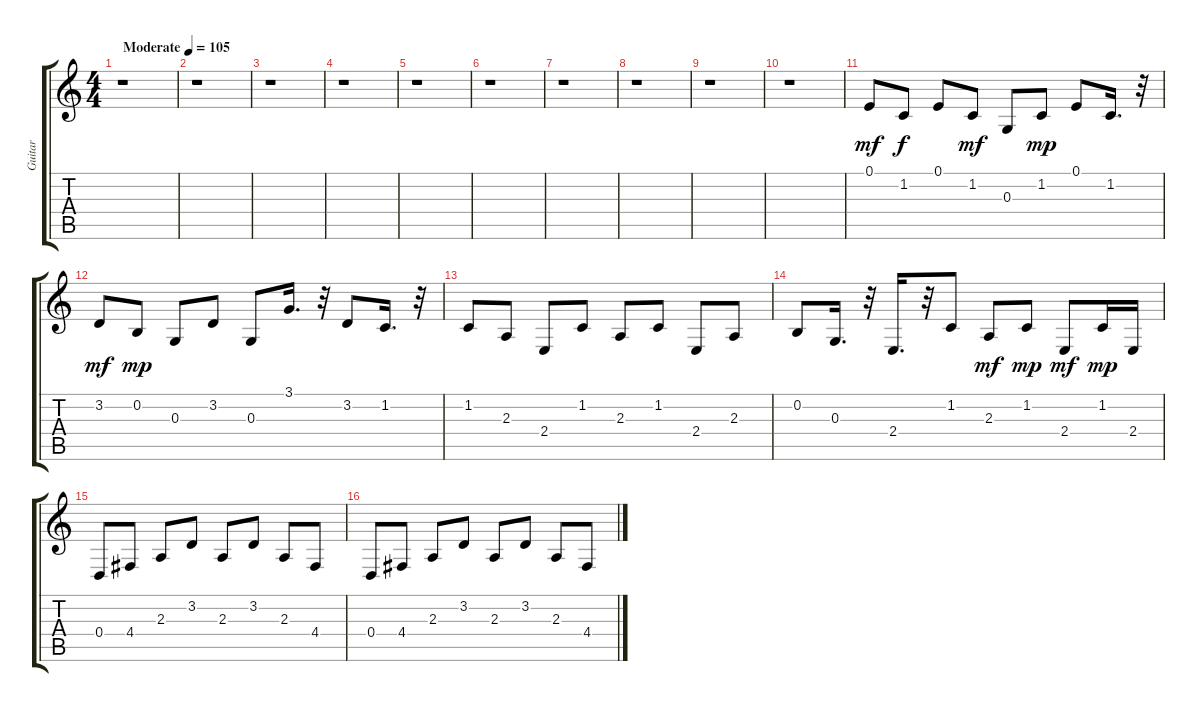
\track ("Guitar" "Guitar") {instrument altosax}
\staff {score tabs}
\tuning (E4 B3 G3 D3 A2 E2) {hide}
\ts (4 4)
\tempo (105 "Moderate")
\clef g2
\ks c
r.1{dy mf instrument altosax} |
r.1 |
r.1 |
r.1 |
r.1 |
r.1 |
r.1 |
r.1 |
r.1 |
r.1 |
0.1.8 1.2.8{dy f} 0.1.8 1.2.8{dy mf} 0.3.8 1.2.8{dy mp} 0.1.8 1.2.16{d} r.32 |
3.2.8{dy mf} 0.2.8{dy mp} 0.3.8 3.2.8 0.3.8 3.1.16{d} r.32 3.2.8 1.2.16{d} r.32 |
1.2.8 2.3.8 2.4.8 1.2.8 2.3.8 1.2.8 2.4.8 2.3.8 |
0.2.8 0.3.16{d} r.32 2.4.16{d} r.32 1.2.8 2.3.8{dy mf} 1.2.8{dy mp} 2.4.8{dy mf} 1.2.16{dy mp} 2.4.16 |
0.4.8 4.4.8 2.3.8 3.2.8 2.3.8 3.2.8 2.3.8 4.4.8 |
0.4.8 4.4.8 2.3.8 3.2.8 2.3.8 3.2.8 2.3.8 4.4.8
